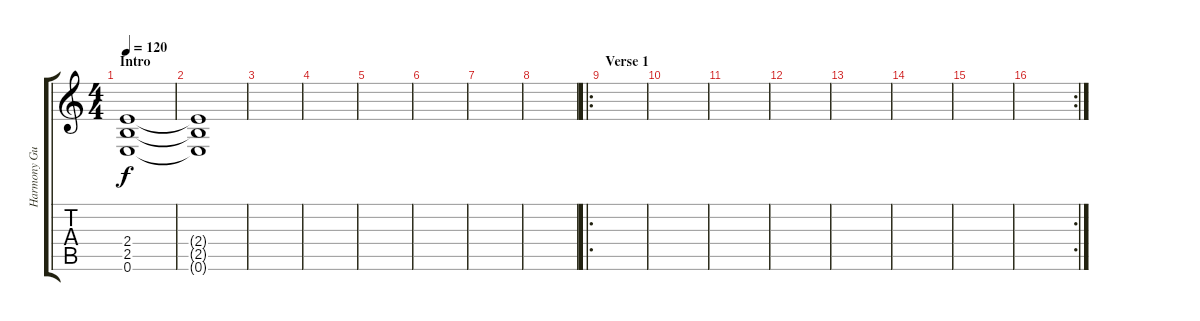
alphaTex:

\track ("Harmony Guitar" "Harmony Gu") {instrument distortionguitar}
\staff {score tabs}
\tuning (E4 B3 G3 D3 A2 E2) {hide}
\ts (4 4)
\section ("" "Intro")
\tempo 120
\clef g2
\ks c
(2.4 2.5 0.6).1{dy f volume 2 instrument distortionguitar} |
(2.4{t} 2.5{t} 0.6{t}).1 |
|
|
|
|
|
|
\ro
\section ("" "Verse 1")
|
|
|
|
|
|
|
\rc 2
